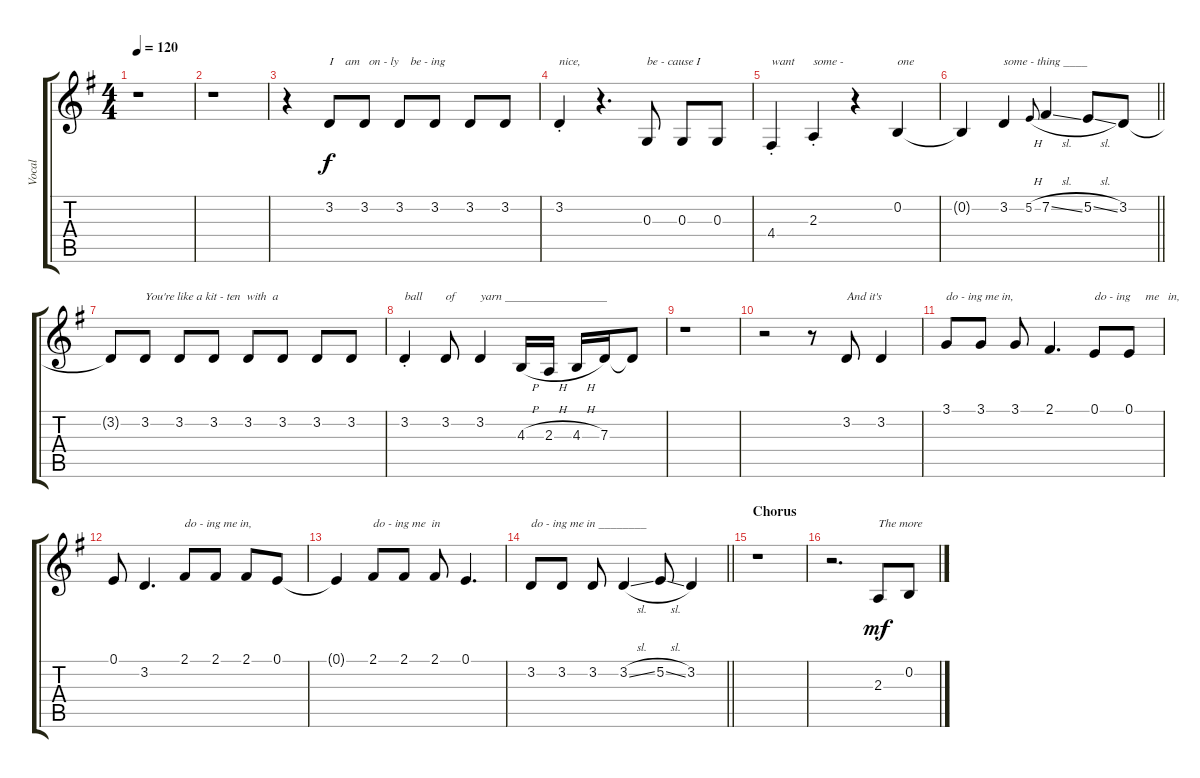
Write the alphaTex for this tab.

\track ("Vocal" "Vocal") {instrument synthvoice}
\staff {score tabs}
\tuning (E4 B3 G3 D3 A2 E2) {hide}
\ts (4 4)
\tempo 120
\clef g2
\ks eminor
r.1{dy f} |
r.1 |
r.4 3.2.8{txt "I    am   on - ly    be - ing"} 3.2.8 3.2.8 3.2.8 3.2.8 3.2.8 |
3.2{st}.4{txt "nice,"} r.4{d} 0.3.8{txt "be - cause I"} 0.3.8 0.3.8 |
4.4{st}.4{txt "want"} 2.3{st}.4{txt "some -"} r.4 0.2.4{txt "one"} |
\barLineRight lightlight
0.2{t}.4 3.2.4{txt "some - thing ____"} 5.2{h}.8{gr onbeat} 7.2{sl}.4 5.2{sl}.8 3.2.8 |
3.2{t}.8 3.2.8{txt "You're like a kit - ten  with  a"} 3.2.8 3.2.8 3.2.8 3.2.8 3.2.8 3.2.8 |
3.2{st}.4{txt "ball"} 3.2.8{txt "of"} 3.2.4{txt "yarn _________________"} 4.3{h}.16 2.3{h}.16 4.3{h}.16 7.3.16 7.3{t}.8 |
r.1 |
r.2 r.8 3.2.8{txt "And it's"} 3.2.4 |
3.1.8{txt "do - ing me in,"} 3.1.8 3.1.8 2.1.4{d} 0.1.8{txt "do - ing     me   in,"} 0.1.8 |
0.1.8 3.2.4{d} 2.1.8{txt "do - ing me in,"} 2.1.8 2.1.8 0.1.8 |
0.1{t}.4 2.1.8{txt "do - ing me  in"} 2.1.8 2.1.8 0.1.4{d} |
\barLineRight lightlight
3.2.8{txt "do - ing me in ________"} 3.2.8 3.2.8 3.2{sl}.4 5.2{sl}.8 3.2.4 |
\section ("" "Chorus")
r.1 |
r.2{d} 2.3.8{txt "The more" dy mf} 0.2.8
